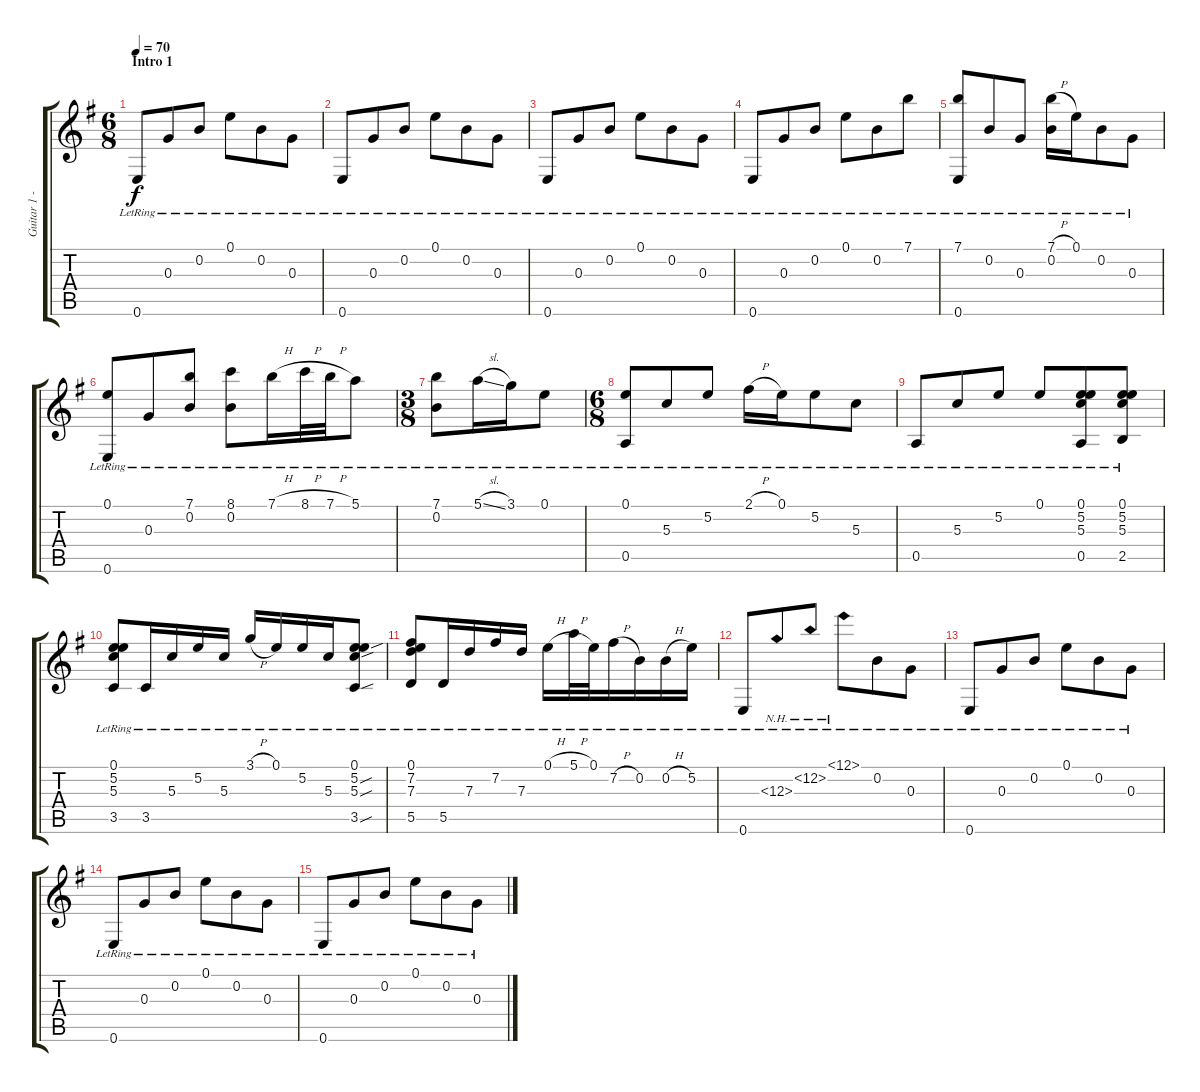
\track ("Guitar 1 - Rythm" "Guitar 1 -") {instrument acousticguitarsteel}
\staff {score tabs}
\tuning (E4 B3 G3 D3 A2 E2) {hide}
\ts (6 8)
\section ("" "Intro 1")
\tempo 70
\clef g2
\ks g
0.6{lr}.8{dy f instrument acousticguitarsteel} 0.3{lr}.8 0.2{lr}.8 0.1{lr}.8 0.2{lr}.8 0.3{lr}.8 |
0.6{lr}.8 0.3{lr}.8 0.2{lr}.8 0.1{lr}.8 0.2{lr}.8 0.3{lr}.8 |
0.6{lr}.8 0.3{lr}.8 0.2{lr}.8 0.1{lr}.8 0.2{lr}.8 0.3{lr}.8 |
0.6{lr}.8 0.3{lr}.8 0.2{lr}.8 0.1{lr}.8 0.2{lr}.8 7.1{lr}.8 |
(7.1{lr} 0.6{lr}).8 0.2{lr}.8 0.3{lr}.8 (7.1{h lr} 0.2{lr}).16 0.1{lr}.16 0.2{lr}.8 0.3{lr}.8 |
(0.1{lr} 0.6{lr}).8 0.3{lr}.8 (7.1{lr} 0.2{lr}).8 (8.1{lr} 0.2{lr}).8 7.1{h lr}.16 8.1{h lr}.32 7.1{h lr}.32 5.1{lr}.8 |
\ts (3 8)
(7.1{lr} 0.2{lr}).8 5.1{sl lr}.16 3.1{lr}.16 0.1{lr}.8 |
\ts (6 8)
(0.1{lr} 0.5{lr}).8 5.3{lr}.8 5.2{lr}.8 2.1{h lr}.16 0.1{lr}.16 5.2{lr}.8 5.3{lr}.8 |
0.5{lr}.8 5.3{lr}.8 5.2{lr}.8 0.1{lr}.8 (0.1{lr} 5.2{lr} 5.3{lr} 0.5{lr}).8 (0.1{lr} 5.2{lr} 5.3{lr} 2.5{lr}).8 |
(0.1{lr} 5.2{lr} 5.3{lr} 3.5{lr}).8 3.5{lr}.16 5.3{lr}.16 5.2{lr}.16 5.3{lr}.16 3.1{h lr}.16 0.1{lr}.16 5.2{lr}.16 5.3{lr}.16 (0.1{lr} 5.2{sou lr} 5.3{sou lr} 3.5{sou lr}).8 |
(0.1{lr} 7.2{lr} 7.3{lr} 5.5{lr}).8 5.5{lr}.16 7.3{lr}.16 7.2{lr}.16 7.3{lr}.16 0.1{h lr}.16 5.1{h lr}.32 0.1{lr}.32 7.2{h lr}.16 0.2{lr}.16 0.2{h lr}.16 5.2{lr}.16 |
0.6{lr}.8 12.3{nh lr}.8 12.2{nh lr}.8 12.1{nh lr}.8 0.2{lr}.8 0.3{lr}.8 |
0.6{lr}.8 0.3{lr}.8 0.2{lr}.8 0.1{lr}.8 0.2{lr}.8 0.3{lr}.8 |
0.6{lr}.8 0.3{lr}.8 0.2{lr}.8 0.1{lr}.8 0.2{lr}.8 0.3{lr}.8 |
0.6{lr}.8 0.3{lr}.8 0.2{lr}.8 0.1{lr}.8 0.2{lr}.8 0.3{lr}.8
